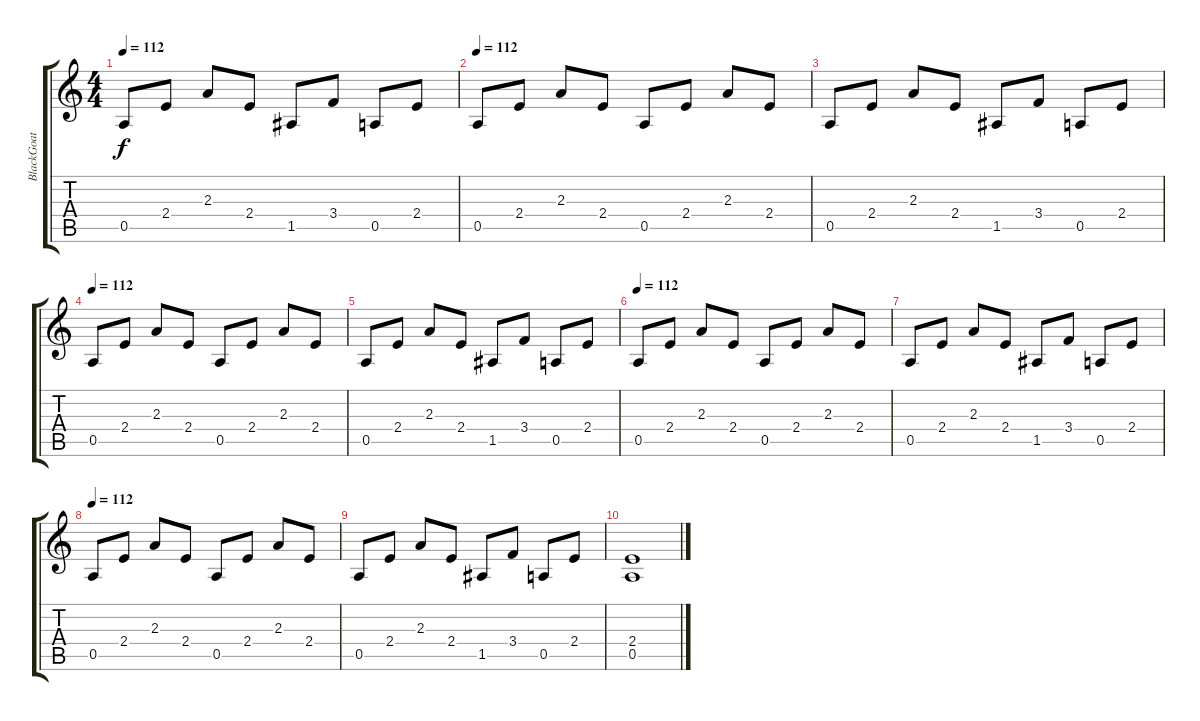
\track ("BlackGoat" "BlackGoat") {instrument acousticguitarnylon}
\staff {score tabs}
\tuning (E4 B3 G3 D3 A2 E2) {hide}
\ts (4 4)
\tempo 112
\clef g2
\ks c
0.5.8{dy f} 2.4.8 2.3.8 2.4.8 1.5.8 3.4.8 0.5.8 2.4.8 |
\tempo 112
0.5.8 2.4.8 2.3.8 2.4.8 0.5.8 2.4.8 2.3.8 2.4.8 |
0.5.8 2.4.8 2.3.8 2.4.8 1.5.8 3.4.8 0.5.8 2.4.8 |
\tempo 112
0.5.8 2.4.8 2.3.8 2.4.8 0.5.8 2.4.8 2.3.8 2.4.8 |
0.5.8 2.4.8 2.3.8 2.4.8 1.5.8 3.4.8 0.5.8 2.4.8 |
\tempo 112
0.5.8 2.4.8 2.3.8 2.4.8 0.5.8 2.4.8 2.3.8 2.4.8 |
0.5.8 2.4.8 2.3.8 2.4.8 1.5.8 3.4.8 0.5.8 2.4.8 |
\tempo 112
0.5.8 2.4.8 2.3.8 2.4.8 0.5.8 2.4.8 2.3.8 2.4.8 |
0.5.8 2.4.8 2.3.8 2.4.8 1.5.8 3.4.8 0.5.8 2.4.8 |
(2.4 0.5).1
